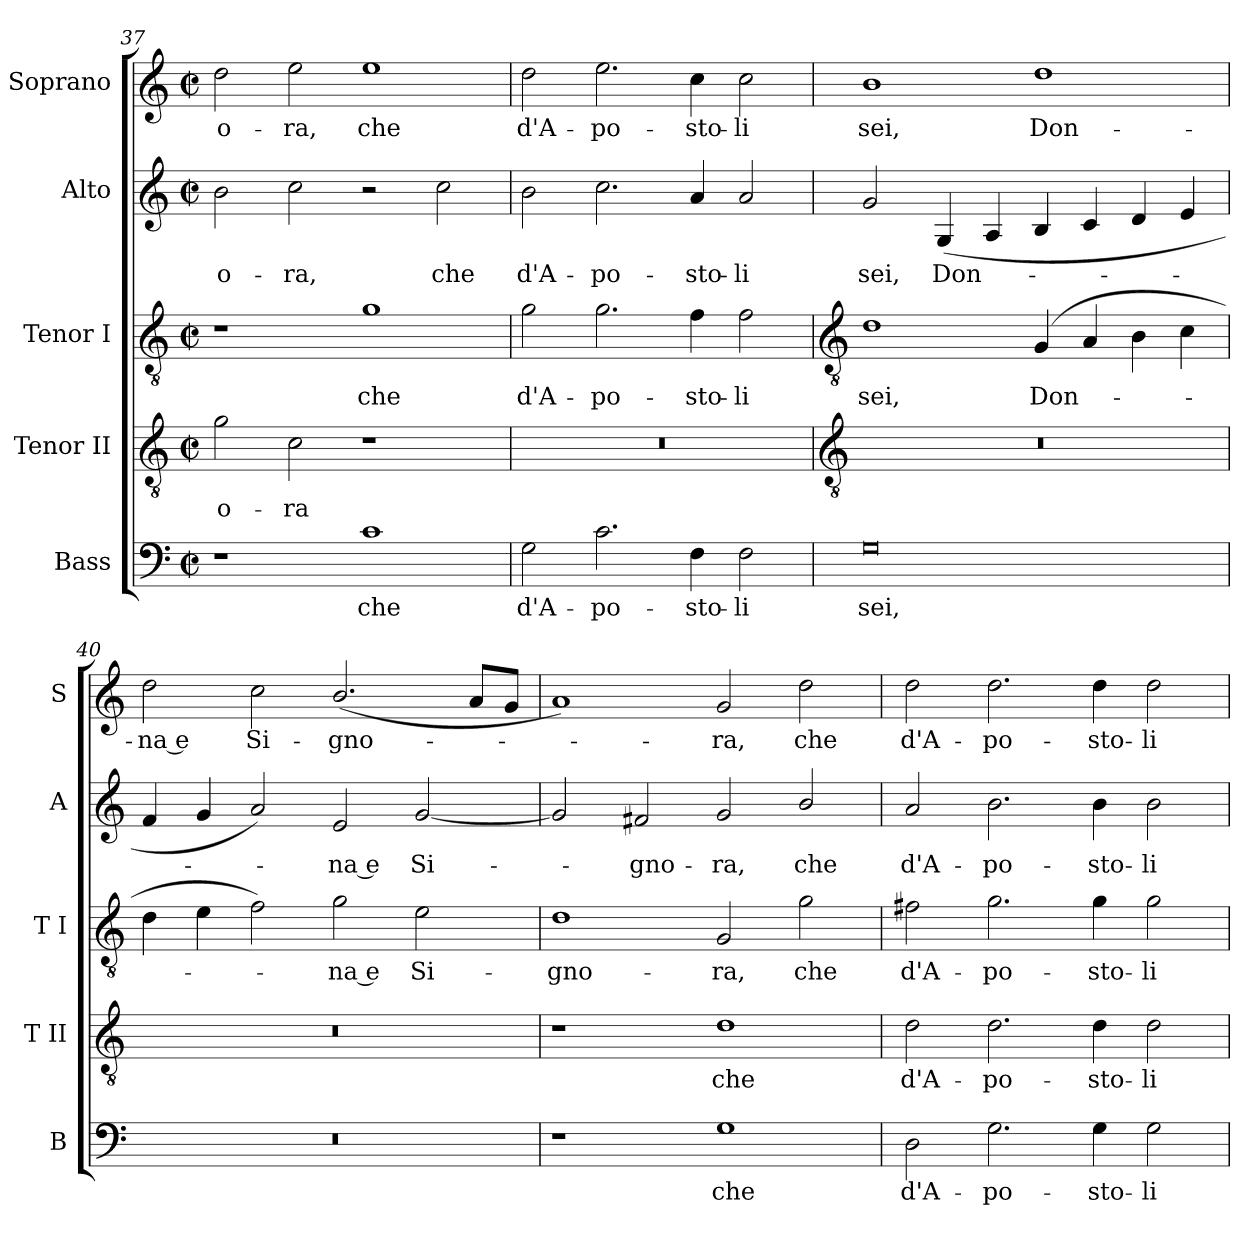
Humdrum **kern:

**kern	**text	**kern	**text	**kern	**text	**kern	**text	**kern	**text
*part5	*part5	*part4	*part4	*part3	*part3	*part2	*part2	*part1	*part1
*staff5	*staff5	*staff4	*staff4	*staff3	*staff3	*staff2	*staff2	*staff1	*staff1
*I"Bass	*	*I"Tenor II	*	*I"Tenor I	*	*I"Alto	*	*I"Soprano	*
*I'B	*	*I'T II	*	*I'T I	*	*I'A	*	*I'S	*
*clefF4	*	*clefGv2	*	*clefGv2	*	*clefG2	*	*clefG2	*
*k[]	*	*k[]	*	*k[]	*	*k[]	*	*k[]	*
*C:	*	*C:	*	*C:	*	*C:	*	*C:	*
*M4/2	*	*M4/2	*	*M4/2	*	*M4/2	*	*M4/2	*
*met(c|)	*	*met(c|)	*	*met(c|)	*	*met(c|)	*	*met(c|)	*
=37	=37	=37	=37	=37	=37	=37	=37	=37	=37
!	!	!	!LO:LY:b	!	!	!	!LO:LY:b	!	!LO:LY:b
1r	.	2g	o-	1r	.	2b	o-	2dd	o-
!	!	!	!LO:LY:b	!	!	!	!LO:LY:b	!	!LO:LY:b
.	.	2c	-ra	.	.	2cc	-ra,	2ee	-ra,
!	!LO:LY:b	!	!	!	!LO:LY:b	!	!	!	!LO:LY:b
1c	che	1r	.	1g	che	2r	.	1ee	che
!	!	!	!	!	!	!	!LO:LY:b	!	!
.	.	.	.	.	.	2cc	che	.	.
=38	=38	=38	=38	=38	=38	=38	=38	=38	=38
!	!LO:LY:b	!	!	!	!LO:LY:b	!	!LO:LY:b	!	!LO:LY:b
2G	d'A-	0r	.	2g	d'A-	2b	d'A-	2dd	d'A-
!	!LO:LY:b	!	!	!	!LO:LY:b	!	!LO:LY:b	!	!LO:LY:b
2.c	-po-	.	.	2.g	-po-	2.cc	-po-	2.ee	-po-
!	!LO:LY:b	!	!	!	!LO:LY:b	!	!LO:LY:b	!	!LO:LY:b
4F	-sto-	.	.	4f	-sto-	4a	-sto-	4cc	-sto-
!	!LO:LY:b	!	!	!	!LO:LY:b	!	!LO:LY:b	!	!LO:LY:b
2F	-li	.	.	2f	-li	2a	-li	2cc	-li
!!LO:LB:g=z
=39	=39	=39	=39	=39	=39	=39	=39	=39	=39
*	*	*clefGv2	*	*clefGv2	*	*	*	*	*
!	!LO:LY:b	!	!	!	!LO:LY:b	!	!LO:LY:b	!	!LO:LY:b
0G	sei,	0r	.	1d	sei,	2g	sei,	1b	sei,
!	!	!	!	!	!	!	!LO:LY:b	!	!
.	.	.	.	.	.	(<4G	Don-	.	.
.	.	.	.	.	.	4A	.	.	.
!	!	!	!	!	!LO:LY:b	!	!	!	!LO:LY:b
.	.	.	.	(>4G	Don-	4B	.	1dd	Don-
.	.	.	.	4A	.	4c	.	.	.
.	.	.	.	4B	.	4d	.	.	.
.	.	.	.	4c	.	4e	.	.	.
=40	=40	=40	=40	=40	=40	=40	=40	=40	=40
!	!	!	!	!	!	!	!	!	!LO:LY:b
0r	.	0r	.	4d	.	4f	.	2dd	-na e
.	.	.	.	4e	.	4g	.	.	.
!	!	!	!	!	!	!	!	!	!LO:LY:b
.	.	.	.	2f)	.	2a)	.	2cc	Si-
!	!	!	!	!	!LO:LY:b	!	!LO:LY:b	!	!LO:LY:b
.	.	.	.	2g	na e	2e	na e	(<2.b/	-gno-
!	!	!	!	!	!LO:LY:b	!	!LO:LY:b	!	!
.	.	.	.	2e	Si-	[2g	Si-	.	.
.	.	.	.	.	.	.	.	8aL	.
.	.	.	.	.	.	.	.	8gJ	.
=41	=41	=41	=41	=41	=41	=41	=41	=41	=41
!	!	!	!	!	!LO:LY:b	!	!	!	!
1r	.	1r	.	1d	-gno-	2g]	.	1a)	.
!	!	!	!	!	!	!	!LO:LY:b	!	!
.	.	.	.	.	.	2f#X	gno-	.	.
!	!LO:LY:b	!	!LO:LY:b	!	!LO:LY:b	!	!LO:LY:b	!	!LO:LY:b
1G	che	1d	che	2G	-ra,	2g	-ra,	2g	ra,
!	!	!	!	!	!LO:LY:b	!	!LO:LY:b	!	!LO:LY:b
.	.	.	.	2g	che	2b/	che	2dd	che
=42	=42	=42	=42	=42	=42	=42	=42	=42	=42
!	!LO:LY:b	!	!LO:LY:b	!	!LO:LY:b	!	!LO:LY:b	!	!LO:LY:b
2D	d'A-	2d	d'A-	2f#X	d'A-	2a	d'A-	2dd	d'A-
!	!LO:LY:b	!	!LO:LY:b	!	!LO:LY:b	!	!LO:LY:b	!	!LO:LY:b
2.G	-po-	2.d	-po-	2.g	-po-	2.b	-po-	2.dd	-po-
!	!LO:LY:b	!	!LO:LY:b	!	!LO:LY:b	!	!LO:LY:b	!	!LO:LY:b
4G	-sto-	4d	-sto-	4g	-sto-	4b	-sto-	4dd	-sto-
!	!LO:LY:b	!	!LO:LY:b	!	!LO:LY:b	!	!LO:LY:b	!	!LO:LY:b
2G	-li	2d	-li	2g	-li	2b	-li	2dd	-li
=	=	=	=	=	=	=	=	=	=
*-	*-	*-	*-	*-	*-	*-	*-	*-	*-
